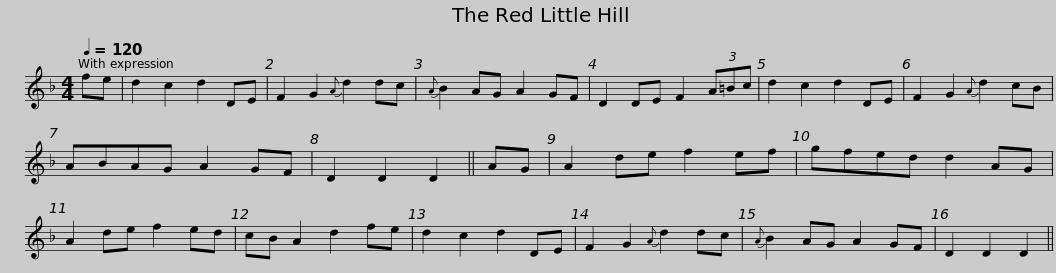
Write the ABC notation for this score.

X:1
L:1/8
Q:1/4=120
M:4/4
I:linebreak $
K:Dmin
V:1 treble
V:1
 fe | d2 c2 d2 DE | F2 G2{A} d2 dc |{A} B2 AG A2 GF | D2 DE F2 (3A=Bc | %5
 d2 c2 d2 DE | F2 G2{A} d2 cB |$ ABAG A2 GF | D2 D2 D2 || AG | %10
 A2 de f2 ef | gfed d2 AG | A2 de f2 ed | cB A2 d2 fe | d2 c2 d2 DE |$ %15
 F2 G2{A} d2 dc |{A} B2 AG A2 GF | D2 D2 D2 || %18
